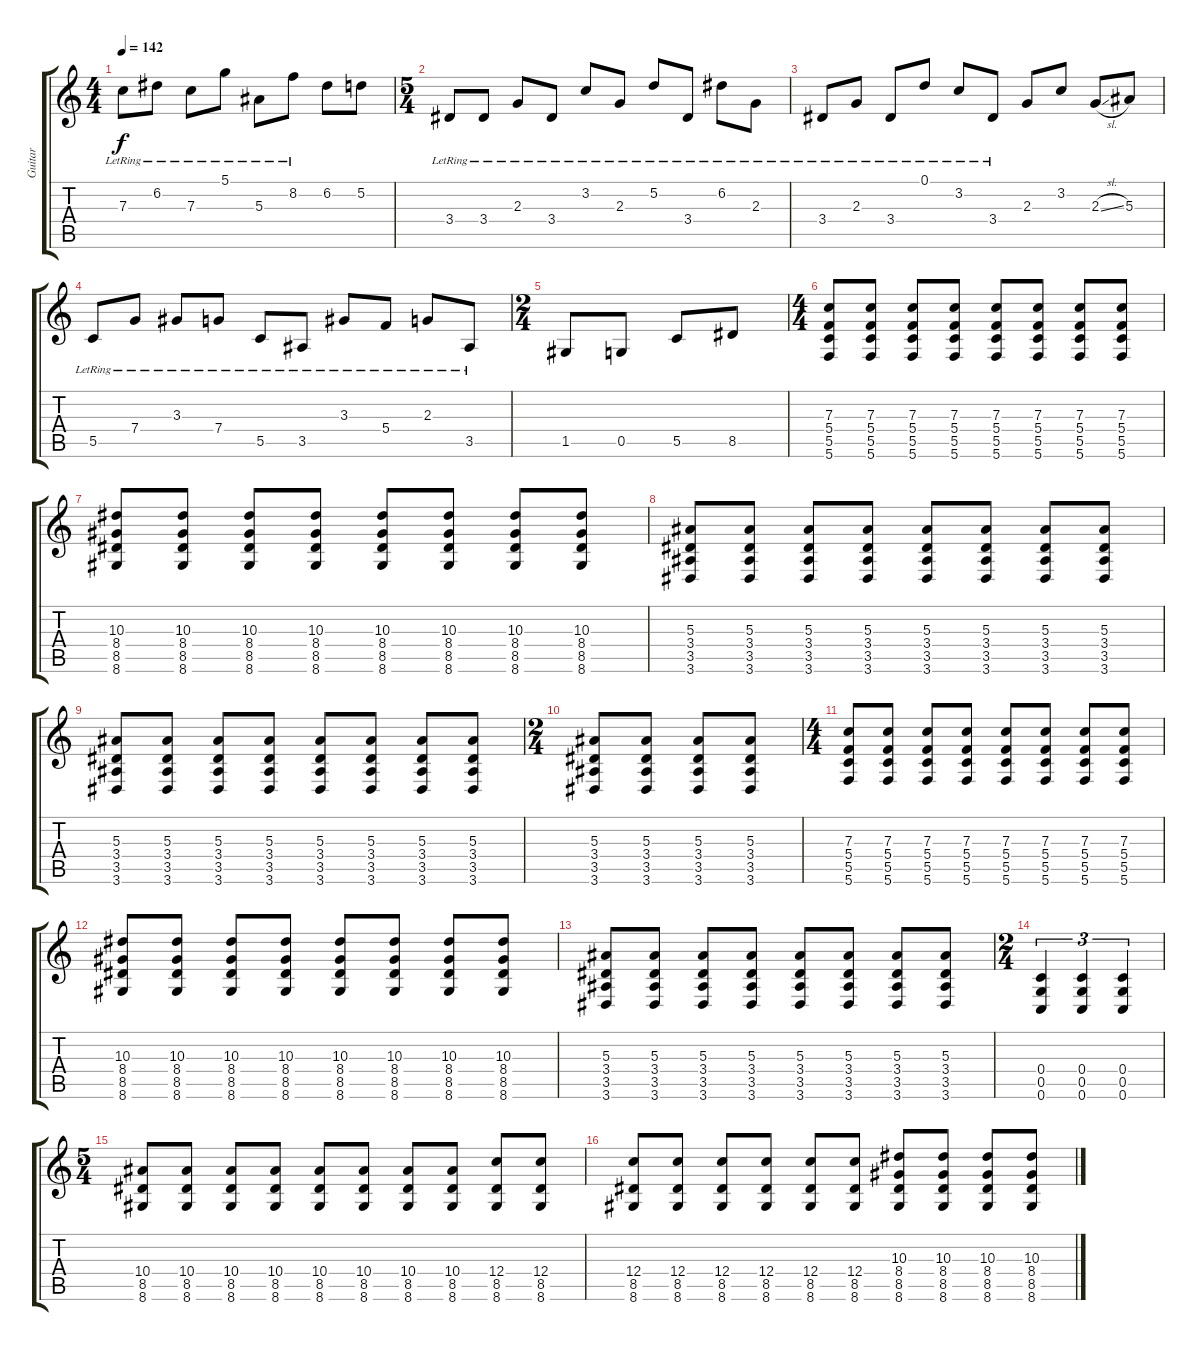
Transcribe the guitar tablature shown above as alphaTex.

\track ("Guitar" "Guitar") {instrument acousticguitarsteel}
\staff {score tabs}
\tuning (D4 A3 F3 C3 G2 C2) {hide}
\ts (4 4)
\tempo 142
\clef g2
\ks c
7.3{lr}.8{dy f} 6.2{lr}.8 7.3{lr}.8 5.1{lr}.8 5.3{lr}.8 8.2{lr}.8 6.2.8 5.2.8 |
\ts (5 4)
3.4{lr}.8 3.4{lr}.8 2.3{lr}.8 3.4{lr}.8 3.2{lr}.8 2.3{lr}.8 5.2{lr}.8 3.4{lr}.8 6.2{lr}.8 2.3{lr}.8 |
3.4{lr}.8 2.3{lr}.8 3.4{lr}.8 0.1{lr}.8 3.2{lr}.8 3.4{lr}.8 2.3.8 3.2.8 2.3{sl}.8 5.3.8 |
5.5{lr}.8 7.4{lr}.8 3.3{lr}.8 7.4{lr}.8 5.5{lr}.8 3.5{lr}.8 3.3{lr}.8 5.4{lr}.8 2.3{lr}.8 3.5{lr}.8 |
\ts (2 4)
1.5.8 0.5.8 5.5.8 8.5.8 |
\ts (4 4)
(7.3 5.4 5.5 5.6).8 (7.3 5.4 5.5 5.6).8 (7.3 5.4 5.5 5.6).8 (7.3 5.4 5.5 5.6).8 (7.3 5.4 5.5 5.6).8 (7.3 5.4 5.5 5.6).8 (7.3 5.4 5.5 5.6).8 (7.3 5.4 5.5 5.6).8 |
(10.3 8.4 8.5 8.6).8 (10.3 8.4 8.5 8.6).8 (10.3 8.4 8.5 8.6).8 (10.3 8.4 8.5 8.6).8 (10.3 8.4 8.5 8.6).8 (10.3 8.4 8.5 8.6).8 (10.3 8.4 8.5 8.6).8 (10.3 8.4 8.5 8.6).8 |
(5.3 3.4 3.5 3.6).8 (5.3 3.4 3.5 3.6).8 (5.3 3.4 3.5 3.6).8 (5.3 3.4 3.5 3.6).8 (5.3 3.4 3.5 3.6).8 (5.3 3.4 3.5 3.6).8 (5.3 3.4 3.5 3.6).8 (5.3 3.4 3.5 3.6).8 |
(5.3 3.4 3.5 3.6).8 (5.3 3.4 3.5 3.6).8 (5.3 3.4 3.5 3.6).8 (5.3 3.4 3.5 3.6).8 (5.3 3.4 3.5 3.6).8 (5.3 3.4 3.5 3.6).8 (5.3 3.4 3.5 3.6).8 (5.3 3.4 3.5 3.6).8 |
\ts (2 4)
(5.3 3.4 3.5 3.6).8 (5.3 3.4 3.5 3.6).8 (5.3 3.4 3.5 3.6).8 (5.3 3.4 3.5 3.6).8 |
\ts (4 4)
(7.3 5.4 5.5 5.6).8 (7.3 5.4 5.5 5.6).8 (7.3 5.4 5.5 5.6).8 (7.3 5.4 5.5 5.6).8 (7.3 5.4 5.5 5.6).8 (7.3 5.4 5.5 5.6).8 (7.3 5.4 5.5 5.6).8 (7.3 5.4 5.5 5.6).8 |
(10.3 8.4 8.5 8.6).8 (10.3 8.4 8.5 8.6).8 (10.3 8.4 8.5 8.6).8 (10.3 8.4 8.5 8.6).8 (10.3 8.4 8.5 8.6).8 (10.3 8.4 8.5 8.6).8 (10.3 8.4 8.5 8.6).8 (10.3 8.4 8.5 8.6).8 |
(5.3 3.4 3.5 3.6).8 (5.3 3.4 3.5 3.6).8 (5.3 3.4 3.5 3.6).8 (5.3 3.4 3.5 3.6).8 (5.3 3.4 3.5 3.6).8 (5.3 3.4 3.5 3.6).8 (5.3 3.4 3.5 3.6).8 (5.3 3.4 3.5 3.6).8 |
\ts (2 4)
(0.4 0.5 0.6).4{tu (3 2)} (0.4 0.5 0.6).4{tu (3 2)} (0.4 0.5 0.6).4{tu (3 2)} |
\ts (5 4)
(10.4 8.5 8.6).8 (10.4 8.5 8.6).8 (10.4 8.5 8.6).8 (10.4 8.5 8.6).8 (10.4 8.5 8.6).8 (10.4 8.5 8.6).8 (10.4 8.5 8.6).8 (10.4 8.5 8.6).8 (12.4 8.5 8.6).8 (12.4 8.5 8.6).8 |
(12.4 8.5 8.6).8 (12.4 8.5 8.6).8 (12.4 8.5 8.6).8 (12.4 8.5 8.6).8 (12.4 8.5 8.6).8 (12.4 8.5 8.6).8 (10.3 8.4 8.5 8.6).8 (10.3 8.4 8.5 8.6).8 (10.3 8.4 8.5 8.6).8 (10.3 8.4 8.5 8.6).8
